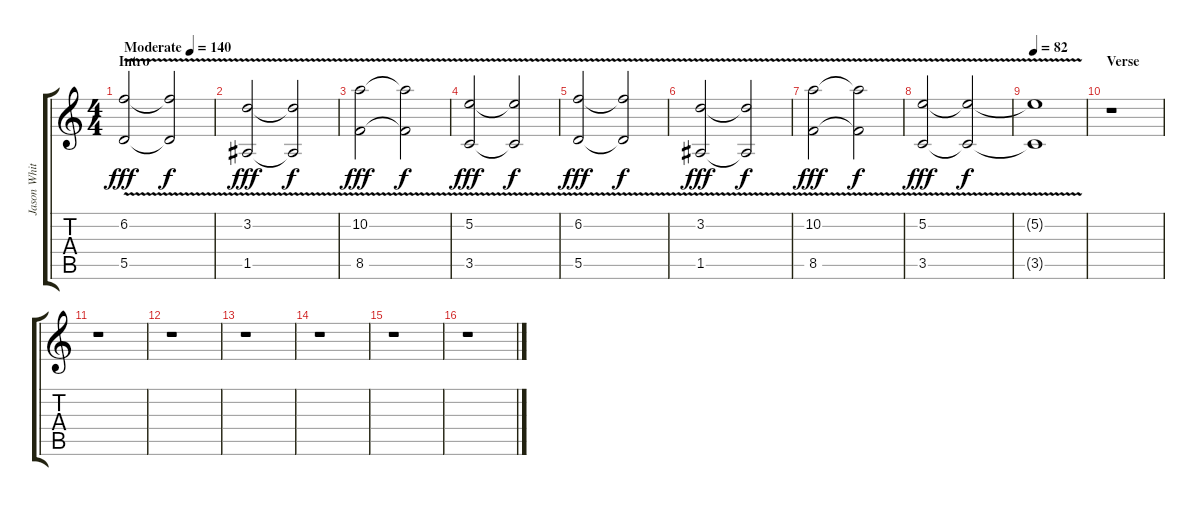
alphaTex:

\track ("Jason White (Tremolo Guitar)" "Jason Whit") {instrument overdrivenguitar}
\staff {score tabs}
\tuning (E4 B3 G3 D3 A2 E2) {hide}
\ts (4 4)
\section ("" "Intro")
\tempo (140 "Moderate")
\clef g2
\ks c
(6.2{v} 5.5{v}).2{dy fff instrument overdrivenguitar} (6.2{t} 5.5{t}).2{dy f} |
(3.2{v} 1.5{v}).2{dy fff} (3.2{t} 1.5{t}).2{dy f} |
(10.2{v} 8.5{v}).2{dy fff} (10.2{t} 8.5{t}).2{dy f} |
(5.2{v} 3.5{v}).2{dy fff} (5.2{t} 3.5{t}).2{dy f} |
(6.2{v} 5.5{v}).2{dy fff} (6.2{t} 5.5{t}).2{dy f} |
(3.2{v} 1.5{v}).2{dy fff} (3.2{t} 1.5{t}).2{dy f} |
(10.2{v} 8.5{v}).2{dy fff} (10.2{t} 8.5{t}).2{dy f} |
(5.2{v} 3.5{v}).2{dy fff} (5.2{t} 3.5{t}).2{dy f} |
\tempo 82
(5.2{v t} 3.5{v t}).1 |
\section ("" "Verse ")
r.1 |
r.1 |
r.1 |
r.1 |
r.1 |
r.1 |
r.1
